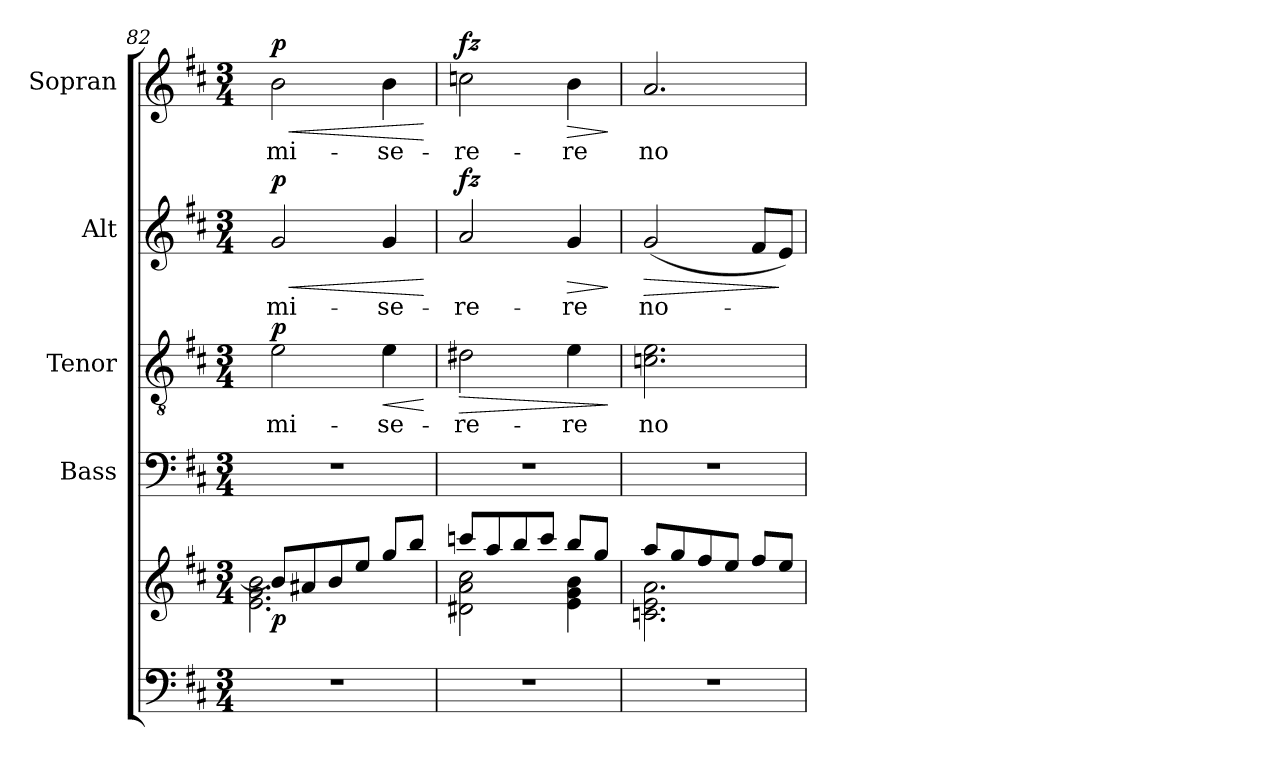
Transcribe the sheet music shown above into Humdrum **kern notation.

**kern	**kern	**dynam	**kern	**kern	**text	**dynam	**kern	**text	**dynam	**kern	**text	**dynam
*part5	*part5	*part5	*part4	*part3	*part3	*part3	*part2	*part2	*part2	*part1	*part1	*part1
*staff6	*staff5	*staff5/6	*staff4	*staff3	*staff3	*staff3	*staff2	*staff2	*staff2	*staff1	*staff1	*staff1
*	*	*	*I"Bass	*I"Tenor	*	*	*I"Alt	*	*	*I"Sopran	*	*
*	*	*	*I'B.	*I'T.	*	*	*I'A.	*	*	*I'S.	*	*
!!LO:LB:g=z
*clefF4	*clefG2	*	*clefF4	*clefGv2	*	*	*clefG2	*	*	*clefG2	*	*
*k[f#c#]	*k[f#c#]	*	*k[f#c#]	*k[f#c#]	*	*	*k[f#c#]	*	*	*k[f#c#]	*	*
*D:	*D:	*	*D:	*D:	*	*	*D:	*	*	*D:	*	*
*M3/4	*M3/4	*	*M3/4	*M3/4	*	*	*M3/4	*	*	*M3/4	*	*
=82	=82	=82	=82	=82	=82	=82	=82	=82	=82	=82	=82	=82
*	*^	*	*	*	*	*	*	*	*	*	*	*
!	!	!	!LO:DY:b	!	!	!LO:LY:b	!LO:DY:a	!	!LO:LY:b	!LO:HP:b	!	!LO:LY:b	!LO:HP:b
!	!	!	!	!	!	!	!	!	!	!LO:DY:n=1:a	!	!	!LO:DY:n=1:a
2.r	8b/L]	2.e\ 2.g\ 2.b\	p	2.r	2e\	mi-	p	2g/	mi-	< p	2b\	mi-	< p
.	8a#X/	.	.	.	.	.	.	.	.	.	.	.	.
.	8b/	.	.	.	.	.	.	.	.	.	.	.	.
.	8ee/J	.	.	.	.	.	.	.	.	.	.	.	.
!	!	!	!	!	!	!LO:LY:b	!LO:HP:b	!	!LO:LY:b	!	!	!LO:LY:b	!
.	8gg/L	.	.	.	4e\	-se-	<	4g/	-se-	.	4b\	-se-	.
.	8bb/J	.	.	.	.	.	.	.	.	.	.	.	.
*	*v	*v	*	*	*	*	*	*	*	*	*	*	*
.	.	.	.	.	.	[	.	.	[	.	.	[
=83	=83	=83	=83	=83	=83	=83	=83	=83	=83	=83	=83	=83
*	*^	*	*	*	*	*	*	*	*	*	*	*
!	!	!	!	!	!	!LO:LY:b	!LO:HP:b	!	!LO:LY:b	!LO:DY:a	!	!LO:LY:b	!LO:DY:a
2.r	8cccn/L	2d#X\ 2a\ 2cc#\	.	2.r	2d#X\	-re-	>	2a/	-re-	fz	2ccn\	-re-	fz
.	8aa/	.	.	.	.	.	.	.	.	.	.	.	.
.	8bb/	.	.	.	.	.	.	.	.	.	.	.	.
.	8ccc/J	.	.	.	.	.	.	.	.	.	.	.	.
!	!	!	!	!	!	!LO:LY:b	!	!	!LO:LY:b	!LO:HP:b	!	!LO:LY:b	!LO:HP:b
.	8bb/L	4e\ 4g\ 4b\	.	.	4e\	-re	.	4g/	-re	>	4b\	-re	>
.	8gg/J	.	.	.	.	.	.	.	.	.	.	.	.
*	*v	*v	*	*	*	*	*	*	*	*	*	*	*
.	.	.	.	.	.	]	.	.	]	.	.	]
=84	=84	=84	=84	=84	=84	=84	=84	=84	=84	=84	=84	=84
*	*^	*	*	*	*	*	*	*	*	*	*	*
!	!	!	!	!	!	!LO:LY:b	!	!	!LO:LY:b	!LO:HP:b	!	!LO:LY:b	!
2.r	8aa/L	2.cn\ 2.e\ 2.a\	.	2.r	2.cn\ 2.e\	no-	.	(<2g/	no-	>	2.a/	no-	.
.	8gg/	.	.	.	.	.	.	.	.	.	.	.	.
.	8ff#/	.	.	.	.	.	.	.	.	.	.	.	.
.	8ee/J	.	.	.	.	.	.	.	.	.	.	.	.
.	8ff#/L	.	.	.	.	.	.	8f#/L	.	.	.	.	.
.	8ee/J	.	.	.	.	.	.	8e/J)	.	]	.	.	.
*	*v	*v	*	*	*	*	*	*	*	*	*	*	*
=	=	=	=	=	=	=	=	=	=	=	=	=
*-	*-	*-	*-	*-	*-	*-	*-	*-	*-	*-	*-	*-
